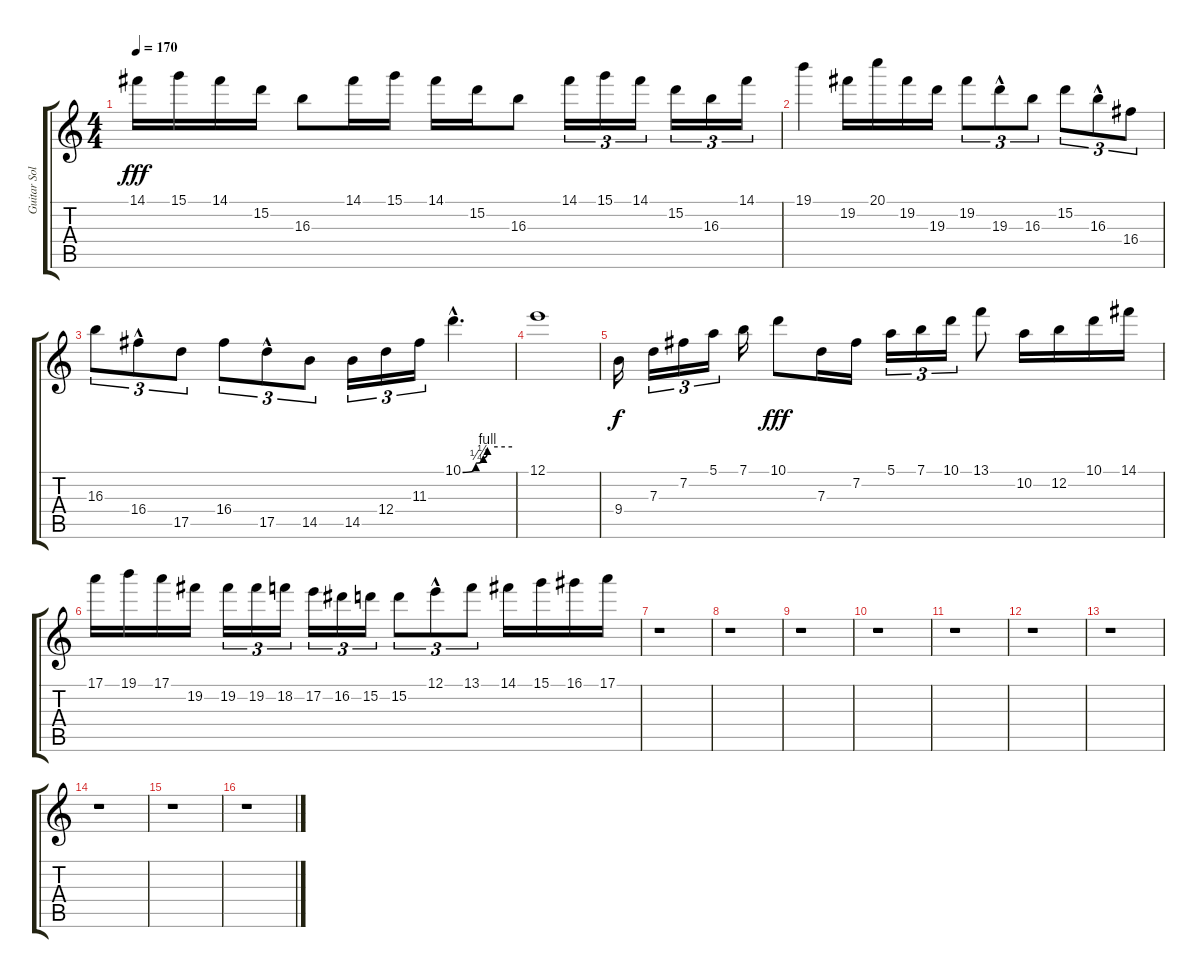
\track ("Guitar Solo 1" "Guitar Sol") {instrument distortionguitar}
\staff {score tabs}
\tuning (E4 B3 G3 D3 A2 E2) {hide}
\ts (4 4)
\tempo 170
\clef g2
\ks c
14.1.16{dy fff} 15.1.16 14.1.16 15.2.16 16.3.8 14.1.16 15.1.16 14.1.16 15.2.16 16.3.8 14.1.16{tu (3 2)} 15.1.16{tu (3 2)} 14.1.16{tu (3 2)} 15.2.16{tu (3 2)} 16.3.16{tu (3 2)} 14.1.16{tu (3 2)} |
19.1.4 19.2.16 20.1.16 19.2.16 19.3.16 19.2.8{tu (3 2)} 19.3{hac}.8{tu (3 2)} 16.3.8{tu (3 2)} 15.2.8{tu (3 2)} 16.3{hac}.8{tu (3 2)} 16.4.8{tu (3 2)} |
16.3.8{tu (3 2)} 16.4{hac}.8{tu (3 2)} 17.5.8{tu (3 2)} 16.4.8{tu (3 2)} 17.5{hac}.8{tu (3 2)} 14.5.8{tu (3 2)} 14.5.16{tu (3 2)} 12.4.16{tu (3 2)} 11.3.16{tu (3 2)} 10.1{be (custom 0 0 16 1 25 2 30 4 60 4) hac}.4{d} |
12.1.1 |
9.4.16{dy f} 7.3.16{tu (3 2)} 7.2.16{tu (3 2)} 5.1.16{tu (3 2)} 7.1.16 10.1.8{dy fff} 7.3.16 7.2.16 5.1.16{tu (3 2)} 7.1.16{tu (3 2)} 10.1.16{tu (3 2)} 13.1.8 10.2.16 12.2.16 10.1.16 14.1.16 |
17.1.16 19.1.16 17.1.16 19.2.16 19.2.16{tu (3 2)} 19.2.16{tu (3 2)} 18.2.16{tu (3 2)} 17.2.16{tu (3 2)} 16.2.16{tu (3 2)} 15.2.16{tu (3 2)} 15.2.8{tu (3 2)} 12.1{hac}.8{tu (3 2)} 13.1.8{tu (3 2)} 14.1.16 15.1.16 16.1.16 17.1.16 |
r.1 |
r.1 |
r.1 |
r.1 |
r.1 |
r.1 |
r.1 |
r.1 |
r.1 |
r.1
